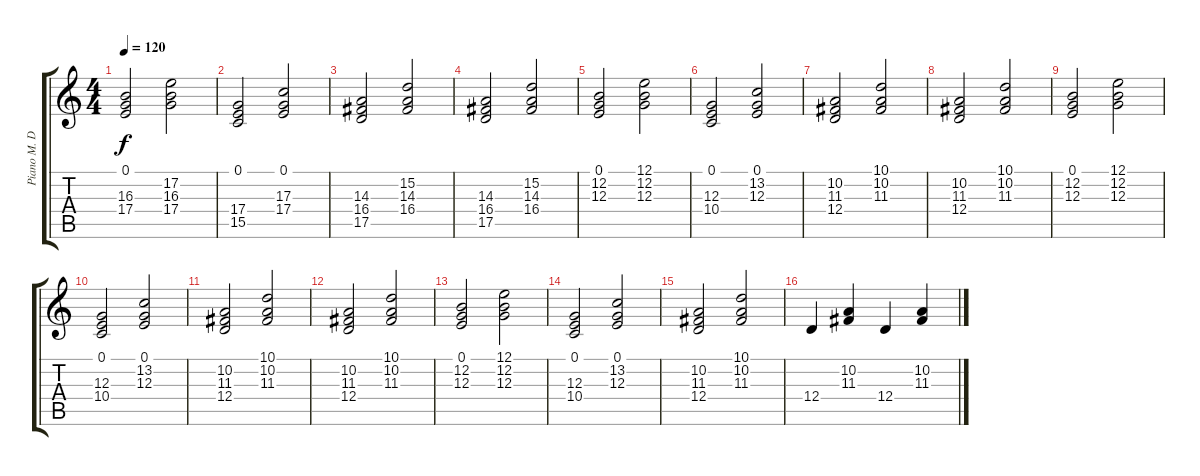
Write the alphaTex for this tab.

\track ("Piano M. Der." "Piano M. D") {instrument acousticgrandpiano}
\staff {score tabs}
\tuning (E4 B3 G3 D3 A2 E2) {hide}
\ts (4 4)
\tempo 120
\clef g2
\ks c
(0.1 16.3 17.4).2{dy f} (17.2 16.3 17.4).2 |
(0.1 17.4 15.5).2 (0.1 17.3 17.4).2 |
(14.3 16.4 17.5).2 (15.2 14.3 16.4).2 |
(14.3 16.4 17.5).2 (15.2 14.3 16.4).2 |
(0.1 12.2 12.3).2 (12.1 12.2 12.3).2 |
(0.1 12.3 10.4).2 (0.1 13.2 12.3).2 |
(10.2 11.3 12.4).2 (10.1 10.2 11.3).2 |
(10.2 11.3 12.4).2 (10.1 10.2 11.3).2 |
(0.1 12.2 12.3).2 (12.1 12.2 12.3).2 |
(0.1 12.3 10.4).2 (0.1 13.2 12.3).2 |
(10.2 11.3 12.4).2 (10.1 10.2 11.3).2 |
(10.2 11.3 12.4).2 (10.1 10.2 11.3).2 |
(0.1 12.2 12.3).2 (12.1 12.2 12.3).2 |
(0.1 12.3 10.4).2 (0.1 13.2 12.3).2 |
(10.2 11.3 12.4).2 (10.1 10.2 11.3).2 |
12.4.4 (10.2 11.3).4 12.4.4 (10.2 11.3).4
